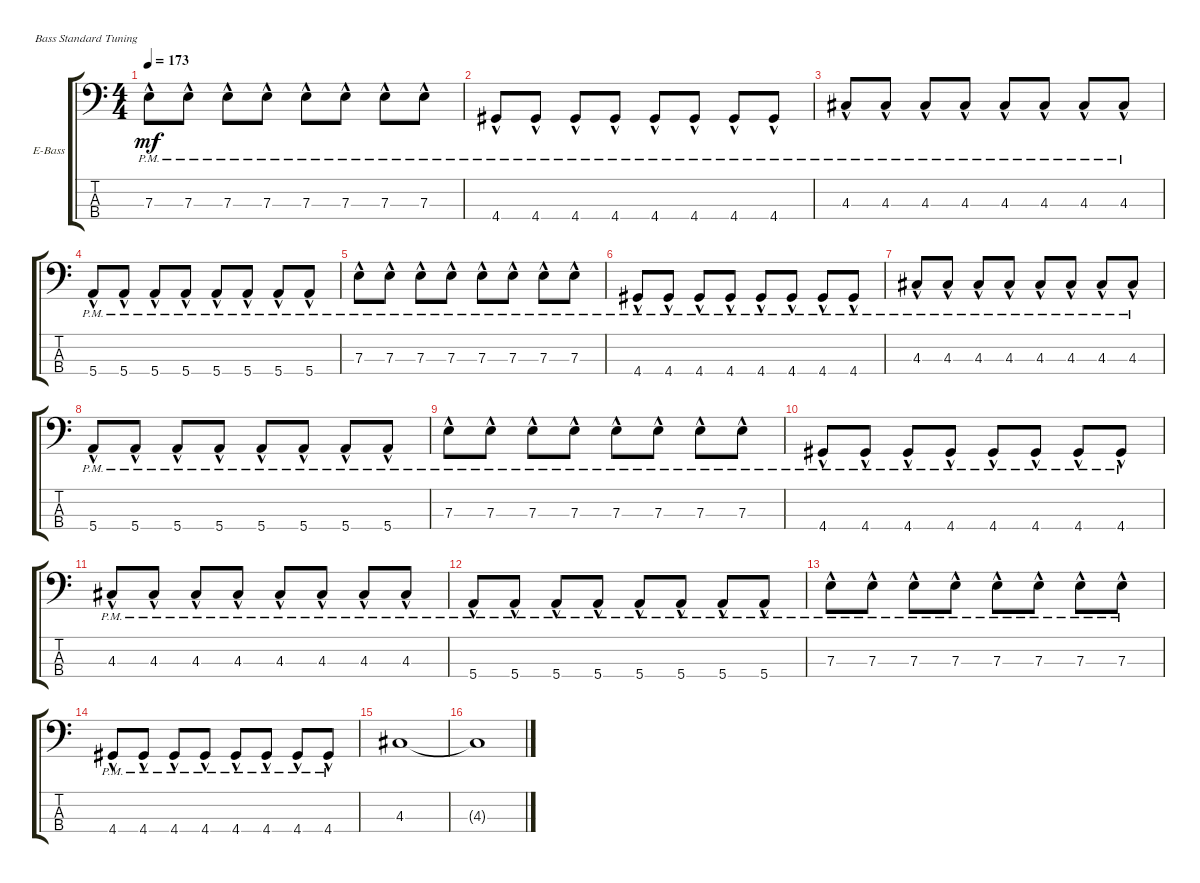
\defaultSystemsLayout 4
\bracketExtendMode groupsimilarinstruments
\firstSystemTrackNameOrientation horizontal
\otherSystemsTrackNameOrientation horizontal
\track ("Electric Bass" "E-Bass") {mute instrument electricbassfinger}
\staff {score tabs}
\tuning (G2 D2 A1 E1)
\ts (4 4)
\tempo 173
\clef f4
\ks c
7.3{hac pm}.8{dy mf} 7.3{hac pm}.8 7.3{hac pm}.8 7.3{hac pm}.8 7.3{hac pm}.8 7.3{hac pm}.8 7.3{hac pm}.8 7.3{hac pm}.8 |
4.4{hac pm}.8 4.4{hac pm}.8 4.4{hac pm}.8 4.4{hac pm}.8 4.4{hac pm}.8 4.4{hac pm}.8 4.4{hac pm}.8 4.4{hac pm}.8 |
4.3{hac pm}.8 4.3{hac pm}.8 4.3{hac pm}.8 4.3{hac pm}.8 4.3{hac pm}.8 4.3{hac pm}.8 4.3{hac pm}.8 4.3{hac pm}.8 |
5.4{hac pm}.8 5.4{hac pm}.8 5.4{hac pm}.8 5.4{hac pm}.8 5.4{hac pm}.8 5.4{hac pm}.8 5.4{hac pm}.8 5.4{hac pm}.8 |
7.3{hac pm}.8 7.3{hac pm}.8 7.3{hac pm}.8 7.3{hac pm}.8 7.3{hac pm}.8 7.3{hac pm}.8 7.3{hac pm}.8 7.3{hac pm}.8 |
4.4{hac pm}.8 4.4{hac pm}.8 4.4{hac pm}.8 4.4{hac pm}.8 4.4{hac pm}.8 4.4{hac pm}.8 4.4{hac pm}.8 4.4{hac pm}.8 |
4.3{hac pm}.8 4.3{hac pm}.8 4.3{hac pm}.8 4.3{hac pm}.8 4.3{hac pm}.8 4.3{hac pm}.8 4.3{hac pm}.8 4.3{hac pm}.8 |
5.4{hac pm}.8 5.4{hac pm}.8 5.4{hac pm}.8 5.4{hac pm}.8 5.4{hac pm}.8 5.4{hac pm}.8 5.4{hac pm}.8 5.4{hac pm}.8 |
7.3{hac pm}.8 7.3{hac pm}.8 7.3{hac pm}.8 7.3{hac pm}.8 7.3{hac pm}.8 7.3{hac pm}.8 7.3{hac pm}.8 7.3{hac pm}.8 |
4.4{hac pm}.8 4.4{hac pm}.8 4.4{hac pm}.8 4.4{hac pm}.8 4.4{hac pm}.8 4.4{hac pm}.8 4.4{hac pm}.8 4.4{hac pm}.8 |
4.3{hac pm}.8 4.3{hac pm}.8 4.3{hac pm}.8 4.3{hac pm}.8 4.3{hac pm}.8 4.3{hac pm}.8 4.3{hac pm}.8 4.3{hac pm}.8 |
5.4{hac pm}.8 5.4{hac pm}.8 5.4{hac pm}.8 5.4{hac pm}.8 5.4{hac pm}.8 5.4{hac pm}.8 5.4{hac pm}.8 5.4{hac pm}.8 |
7.3{hac pm}.8 7.3{hac pm}.8 7.3{hac pm}.8 7.3{hac pm}.8 7.3{hac pm}.8 7.3{hac pm}.8 7.3{hac pm}.8 7.3{hac pm}.8 |
4.4{hac pm}.8 4.4{hac pm}.8 4.4{hac pm}.8 4.4{hac pm}.8 4.4{hac pm}.8 4.4{hac pm}.8 4.4{hac pm}.8 4.4{hac pm}.8 |
4.3.1 |
4.3{t}.1
